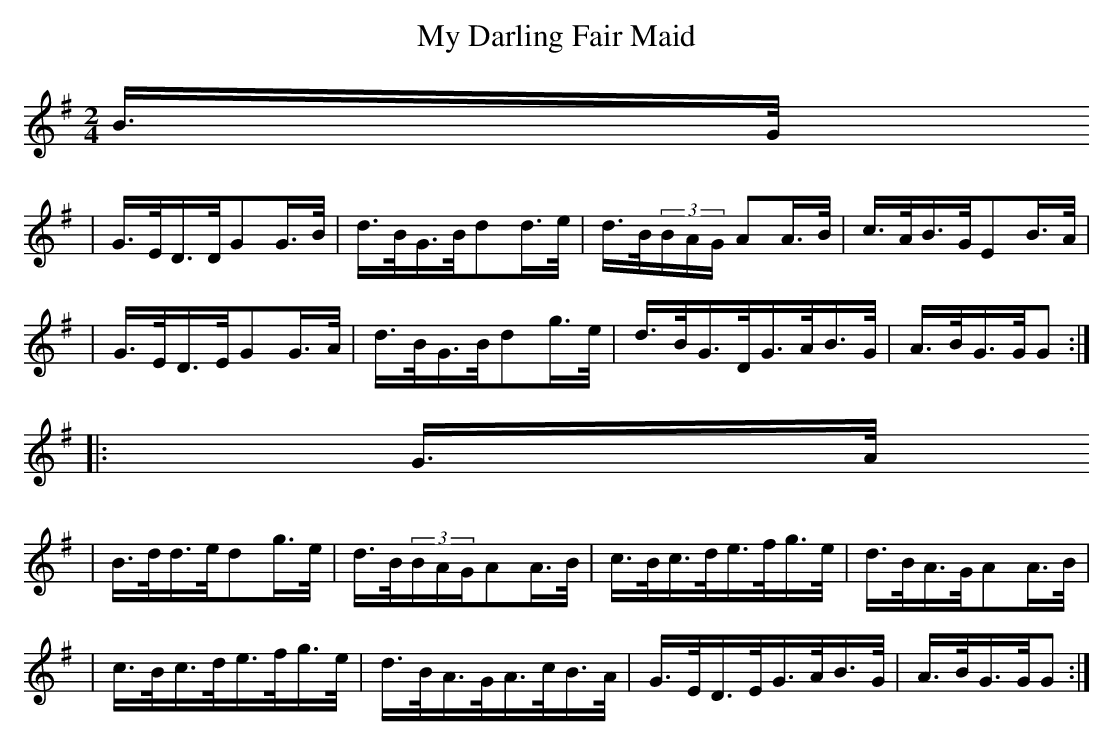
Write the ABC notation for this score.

X:1
T: My Darling Fair Maid
M: 2/4
L: 1/16
K: G
B>G
| G>ED>DG2G>B | d>BG>Bd2d>e | d>B(3BAG A2A>B | c>AB>GE2B>A |
| G>ED>EG2G>A | d>BG>Bd2g>e | d>BG>DG>AB>G | A>BG>GG2 :|
|: G>A
| B>dd>ed2g>e | d>B(3BAGA2A>B | c>Bc>de>fg>e | d>BA>GA2A>B |
| c>Bc>de>fg>e | d>BA>GA>cB>A | G>ED>EG>AB>G | A>BG>GG2 :|
